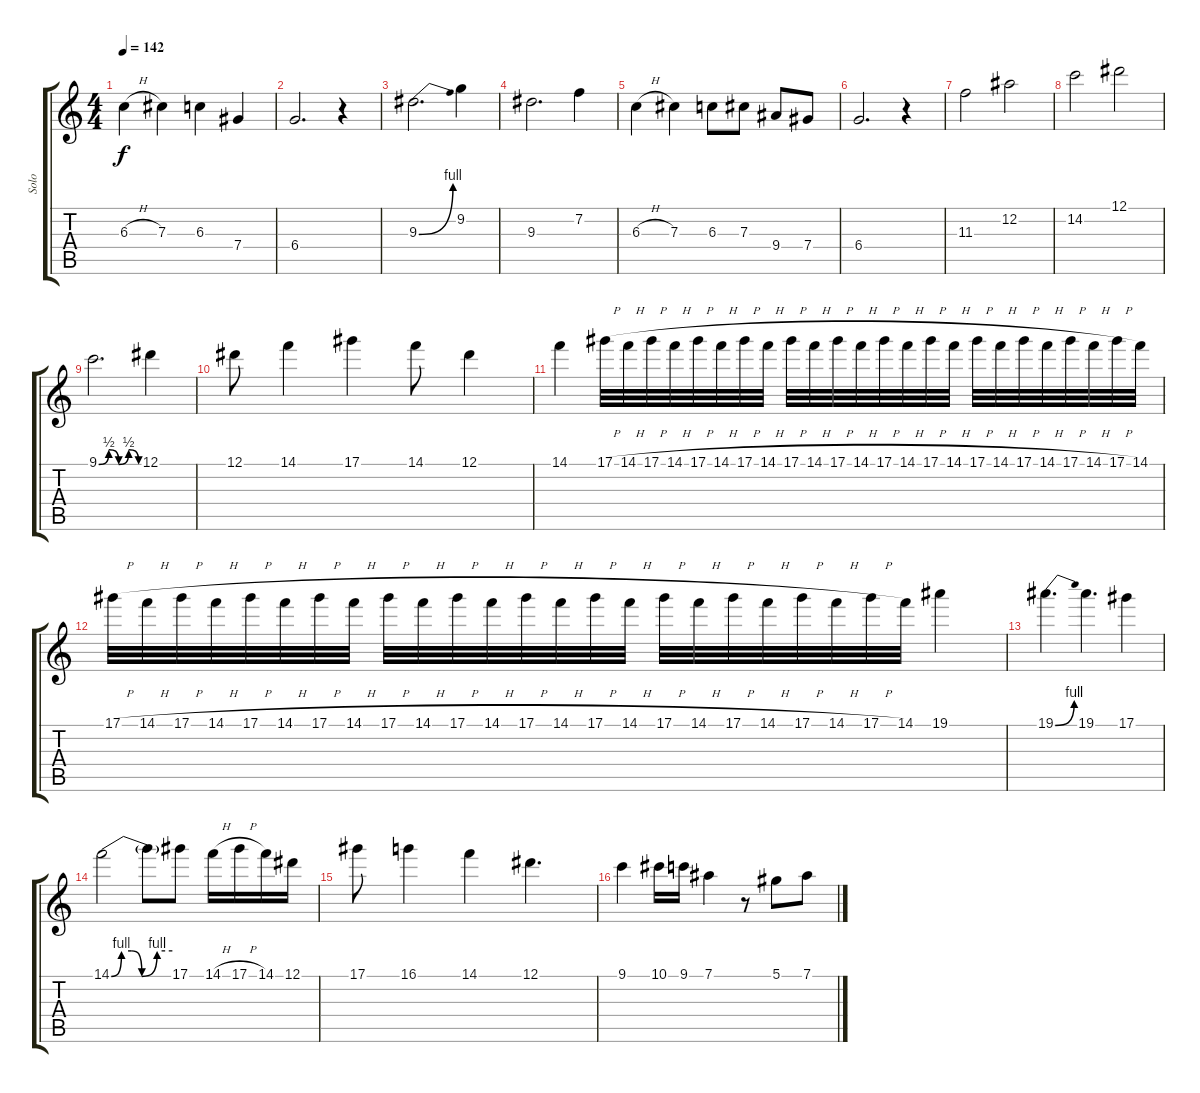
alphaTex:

\track ("Solo" "Solo") {instrument overdrivenguitar}
\staff {score tabs}
\tuning (Eb4 Bb3 Gb3 Db3 Ab2 Db2) {hide}
\ts (4 4)
\tempo 142
\clef g2
\ks c
6.3{h}.4{dy f} 7.3.4 6.3.4 7.4.4 |
6.4.2{d} r.4 |
9.3{be (bend 0 0 60 4)}.2{d} 9.2.4 |
9.3.2{d} 7.2.4 |
6.3{h}.4 7.3.4 6.3.8 7.3.8 9.4.8 7.4.8 |
6.4.2{d} r.4 |
11.3.2 12.2.2 |
14.2.2 12.1.2 |
9.1{be (custom 0 0 15 2 30 0 45 2 60 0)}.2{d} 12.1.4 |
12.1.8 14.1.4 17.1.4 14.1.8 12.1.4 |
14.1.4 17.1{h}.32 14.1{h}.32 17.1{h}.32 14.1{h}.32 17.1{h}.32 14.1{h}.32 17.1{h}.32 14.1{h}.32 17.1{h}.32 14.1{h}.32 17.1{h}.32 14.1{h}.32 17.1{h}.32 14.1{h}.32 17.1{h}.32 14.1{h}.32 17.1{h}.32 14.1{h}.32 17.1{h}.32 14.1{h}.32 17.1{h}.32 14.1{h}.32 17.1{h}.32 14.1.32 |
17.1{h}.32 14.1{h}.32 17.1{h}.32 14.1{h}.32 17.1{h}.32 14.1{h}.32 17.1{h}.32 14.1{h}.32 17.1{h}.32 14.1{h}.32 17.1{h}.32 14.1{h}.32 17.1{h}.32 14.1{h}.32 17.1{h}.32 14.1{h}.32 17.1{h}.32 14.1{h}.32 17.1{h}.32 14.1{h}.32 17.1{h}.32 14.1{h}.32 17.1{h}.32 14.1.32 19.1.4 |
19.1{be (bend 0 0 60 4)}.4{d} 19.1.4{d} 17.1.4 |
14.1{be (custom 0 0 10 4 20 4 30 0 45 4 60 4)}.2 14.1{t}.8 17.1.8 14.1{h}.16 17.1{h}.16 14.1.16 12.1.16 |
17.1.8 16.1.4 14.1.4 12.1.4{d} |
9.1.4 10.1.16 9.1.16 7.1.4 r.8 5.1.8 7.1.8
